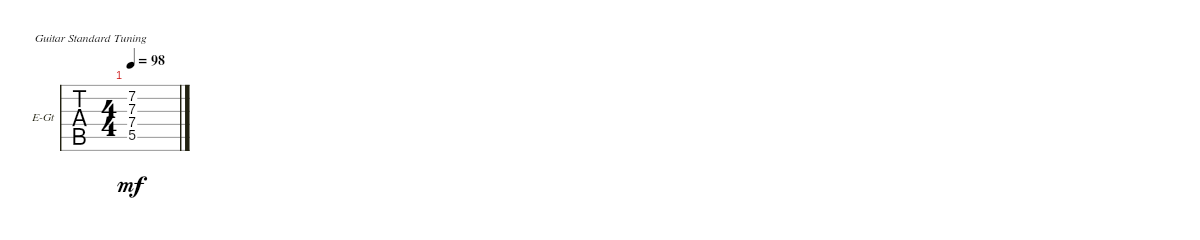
\defaultSystemsLayout 4
\bracketExtendMode nobrackets
\firstSystemTrackNameOrientation horizontal
\otherSystemsTrackNameOrientation horizontal
\track ("Electric Guitar" "E-Gt") {instrument distortionguitar}
\staff {tabs}
\tuning (E4 B3 G3 D3 A2 E2)
\ts (4 4)
\tempo 98
\clef g2
\ks c
(5.5 7.4 7.3 7.2).1{dy mf}
